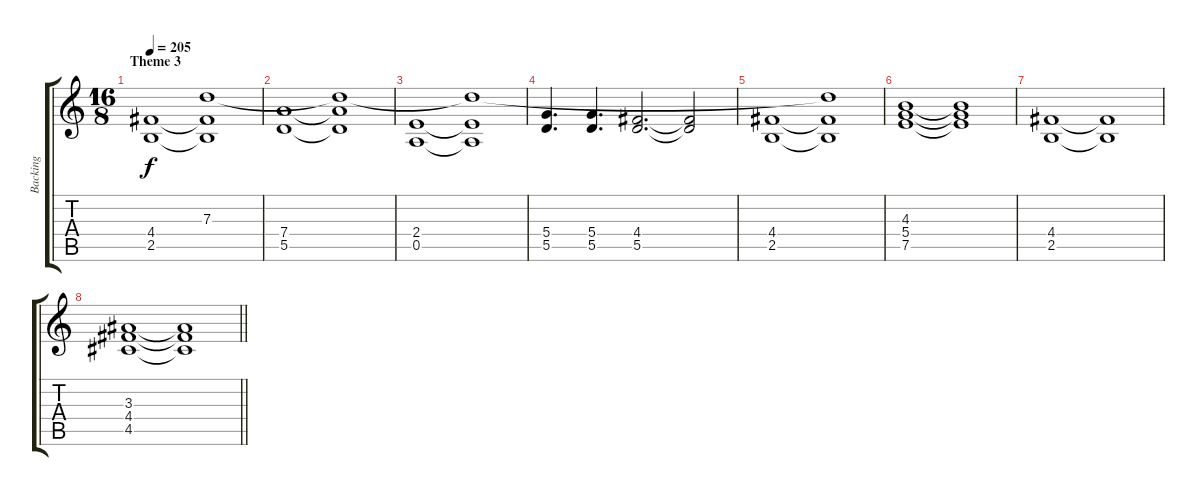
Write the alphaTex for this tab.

\track ("Backing" "Backing") {instrument distortionguitar}
\staff {score tabs}
\tuning (E4 B3 G3 D3 A2 D2) {hide}
\ts (16 8)
\section ("" "Theme 3")
\tempo 205
\clef g2
\ks c
(4.4 2.5).1{dy f} (7.3 4.4{t} 2.5{t}).1 |
(7.4 5.5).1 (7.3{t} 7.4{t} 5.5{t}).1 |
(2.4 0.5).1 (7.3{t} 2.4{t} 0.5{t}).1 |
(5.4 5.5).4{d} (5.4 5.5).4{d} (4.4 5.5).2{d} (4.4{t} 5.5{t}).2 |
(4.4 2.5).1 (7.3{t} 4.4{t} 2.5{t}).1 |
(4.3 5.4 7.5).1 (4.3{t} 5.4{t} 7.5{t}).1 |
(4.4 2.5).1 (4.4{t} 2.5{t}).1 |
\barLineRight lightlight
(3.3 4.4 4.5).1 (3.3{t} 4.4{t} 4.5{t}).1
